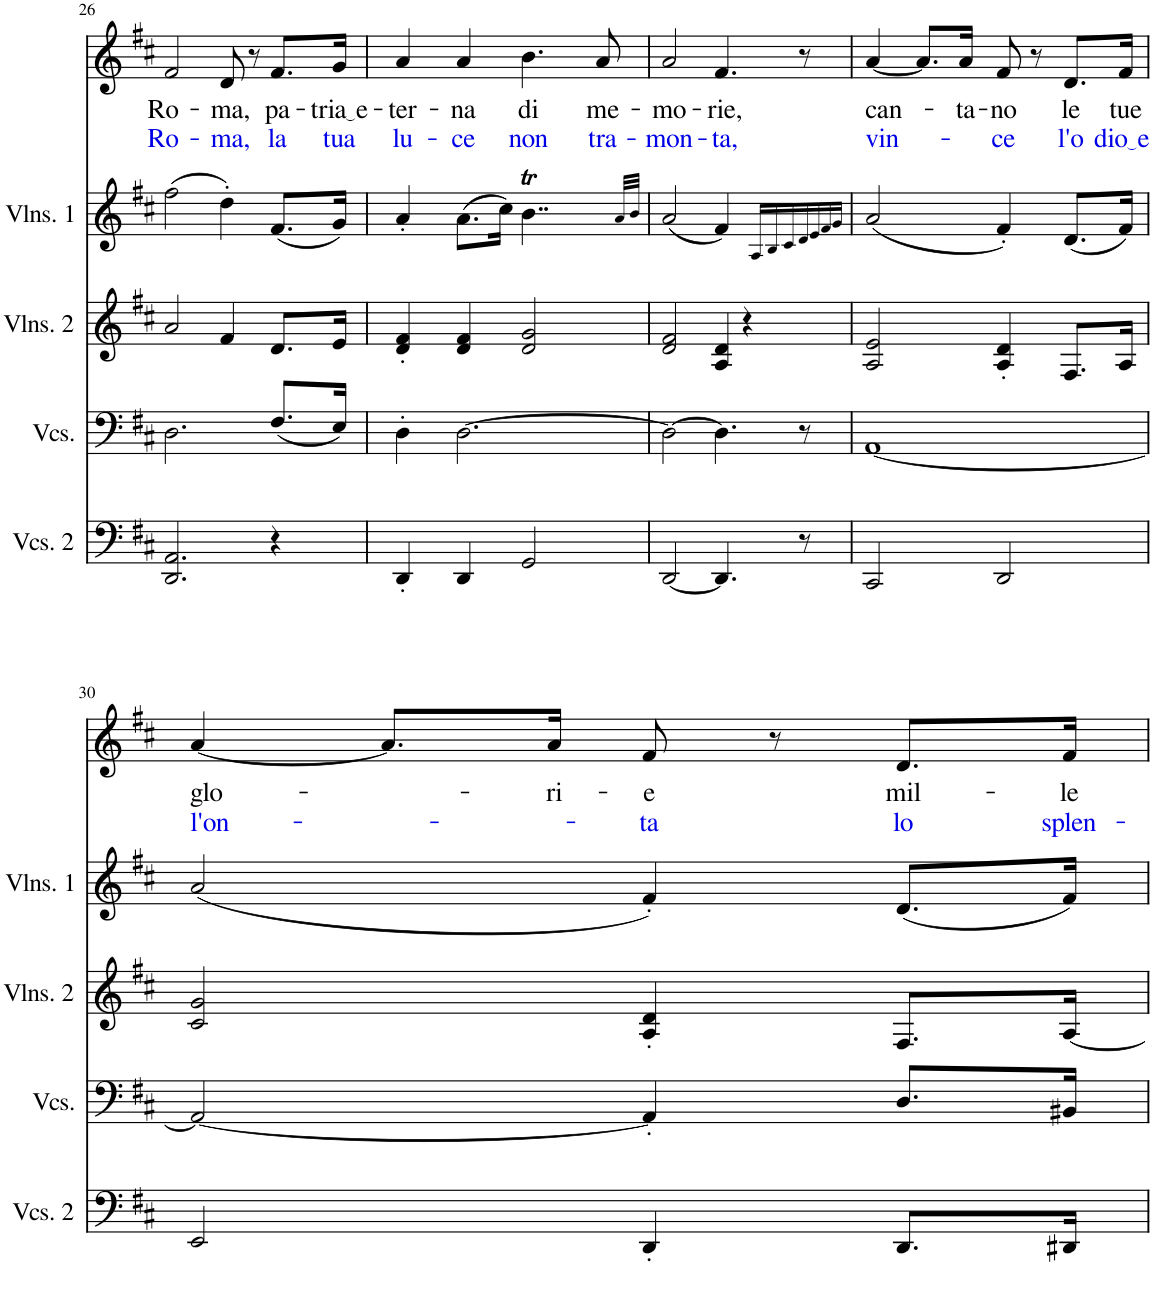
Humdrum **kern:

**kern	**kern	**kern	**kern	**kern	**text	**text
*part5	*part4	*part3	*part2	*part1	*part1	*part1
*staff5	*staff4	*staff3	*staff2	*staff1	*staff1	*staff1
*I"Violonchelos 2	*I"Violonchelos	*I"Violines 2	*I"Violines 1	*I"Voz	*	*
*I'Vcs. 2	*I'Vcs.	*I'Vlns. 2	*I'Vlns. 1	*	*	*
!!LO:PB:g=z
*clefF4	*clefF4	*clefG2	*clefG2	*clefG2	*	*
*k[f#c#]	*k[f#c#]	*k[f#c#]	*k[f#c#]	*k[f#c#]	*	*
*M4/4	*M4/4	*M4/4	*M4/4	*M4/4	*	*
*met(c)	*met(c)	*met(c)	*met(c)	*met(c)	*	*
=26	=26	=26	=26	=26	=26	=26
!	!	!	!	!	!LO:LY:b	!LO:LY:b:color=#0000E7
2.DD/ 2.AA/	2.D\	2a/	(2ff#\	2f#/	Ro-	Ro-
!	!	!	!	!	!LO:LY:b	!LO:LY:b:color=#0000E7
.	.	4f#/	4dd'\)	8d/	-ma,	-ma,
.	.	.	.	8r	.	.
!	!	!	!	!	!LO:LY:b	!LO:LY:b:color=#0000E7
4r	(8.F#/L	8.d/L	(8.f#/L	8.f#/L	pa-	la
!	!	!	!	!	!LO:LY:b	!LO:LY:b:color=#0000E7
.	16E/Jk)	16e/Jk	16g/Jk)	16g/Jk	tria e	tua
=27	=27	=27	=27	=27	=27	=27
!	!	!	!	!	!LO:LY:b	!LO:LY:b:color=#0000E7
4DD'/	4D'\	4d/' 4f#/'	4a'/	4a/	-ter-	lu-
!	!	!	!	!	!LO:LY:b	!LO:LY:b:color=#0000E7
4DD/	[2.D\	4d/ 4f#/	(8.a\L	4a/	-na	-ce
.	.	.	16cc#\Jk)	.	.	.
!	!	!	!	!	!LO:LY:b	!LO:LY:b:color=#0000E7
2GG/	.	2d/ 2g/	4..bT\	4.b\	di	non
!	!	!	!	!	!LO:LY:b	!LO:LY:b:color=#0000E7
.	.	.	.	8a/	me-	tra-
.	.	.	32a!/LLL	.	.	.
.	.	.	32b!/JJJ	.	.	.
=28	=28	=28	=28	=28	=28	=28
!	!	!	!	!	!LO:LY:b	!LO:LY:b:color=#0000E7
[2DD/	2D\_	2d/ 2f#/	(2a/	2a/	-mo-	-mon-
!	!	!	!	!	!LO:LY:b	!LO:LY:b:color=#0000E7
4.DD/]	4.D\]	4A/ 4d/	4f#/)	4.f#/	-rie,	-ta,
*	*	*	*Xbrackettup	*	*	*
.	.	4r	28A!/LL	.	.	.
.	.	.	28B!/	.	.	.
.	.	.	28c#!/	.	.	.
.	.	.	28d!/	.	.	.
8r	8r	.	.	8r	.	.
.	.	.	28e!/	.	.	.
.	.	.	28f#!/	.	.	.
.	.	.	28g!/JJ	.	.	.
=29	=29	=29	=29	=29	=29	=29
!	!	!	!	!	!LO:LY:b	!LO:LY:b:color=#0000E7
2CC#/	[1AA	2A/ 2e/	(2a/	[4a/	can-	vin-
.	.	.	.	8.a/L]	.	.
!	!	!	!	!	!LO:LY:b	!
.	.	.	.	16a/Jk	-ta-	.
!	!	!	!	!	!LO:LY:b	!LO:LY:b:color=#0000E7
2DD/	.	4A/' 4d/'	4f#'/)	8f#/	-no	-ce
.	.	.	.	8r	.	.
!	!	!	!	!	!LO:LY:b	!LO:LY:b:color=#0000E7
.	.	8.F#/L	(8.d/L	8.d/L	le	l'o
!	!	!	!	!	!LO:LY:b	!LO:LY:b:color=#0000E7
.	.	16A/Jk	16f#/Jk)	16f#/Jk	tue	dio e
!!LO:LB:g=z
=30	=30	=30	=30	=30	=30	=30
!	!	!	!	!	!LO:LY:b	!LO:LY:b:color=#0000E7
2EE/	2AA/_	2c#/ 2g/	(2a/	[4a/	glo-	l'on-
.	.	.	.	8.a/L]	.	.
!	!	!	!	!	!LO:LY:b	!
.	.	.	.	16a/Jk	-ri-	.
!	!	!	!	!	!LO:LY:b	!LO:LY:b:color=#0000E7
4DD'/	4AA'/]	4A/' 4d/'	4f#'/)	8f#/	-e	-ta
.	.	.	.	8r	.	.
!	!	!	!	!	!LO:LY:b	!LO:LY:b:color=#0000E7
8.DD/L	8.D/L	8.F#/L	(8.d/L	8.d/L	mil-	lo
!	!	!	!	!	!LO:LY:b	!LO:LY:b:color=#0000E7
16DD#X/Jk	16BB#X/Jk	[16A/Jk	16f#/Jk)	16f#/Jk	-le	splen-
=	=	=	=	=	=	=
*-	*-	*-	*-	*-	*-	*-
